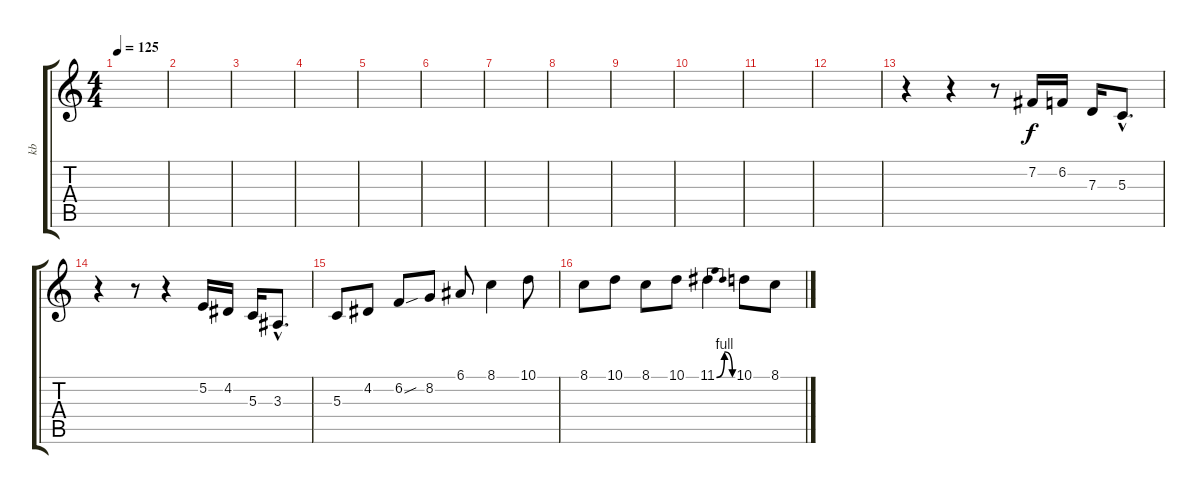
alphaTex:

\track ("kb" "kb") {instrument lead1square}
\staff {score tabs}
\tuning (E4 B3 G3 D3 A2 E2) {hide}
\ts (4 4)
\tempo 125
\clef g2
\ks c
|
|
|
|
|
|
|
|
|
|
|
|
r.4 r.4 r.8 7.2.16 6.2.16 7.3.16 5.3{hac}.8{d} |
r.4 r.8 r.4 5.2.16 4.2.16 5.3.16 3.3{hac}.8{d} |
5.3.8 4.2.8 6.2{sou}.8 8.2.8 6.1.8 8.1.4 10.1.8 |
8.1.8 10.1.8 8.1.8 10.1.8 11.1{be (bendrelease 0 0 25 4 45 4 60 0)}.4 10.1.8 8.1.8
